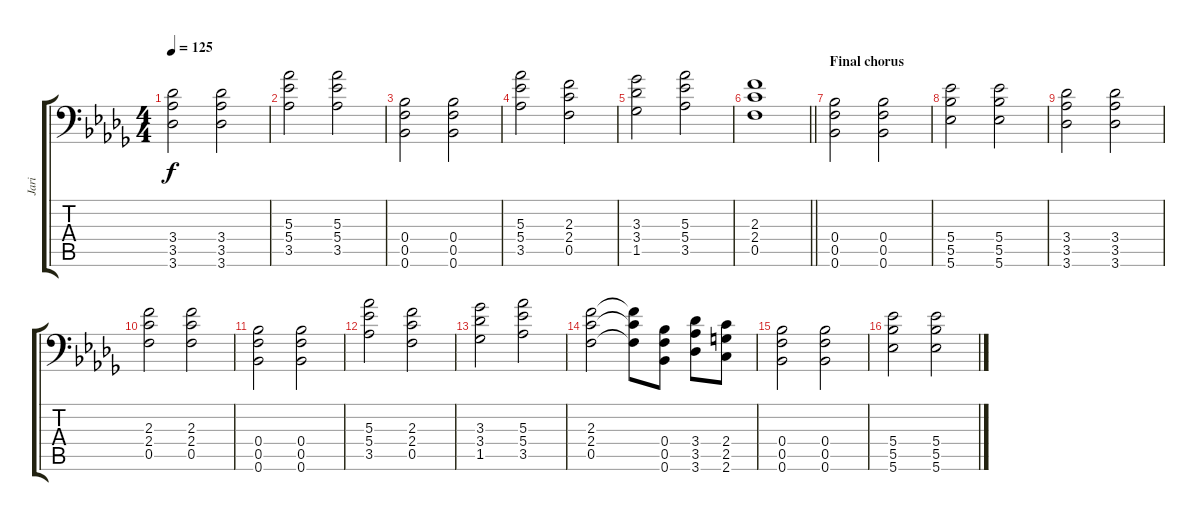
\track ("Jari" "Jari") {instrument distortionguitar}
\staff {score tabs}
\tuning (C4 G3 Eb3 Bb2 F2 Bb1) {hide}
\ts (4 4)
\tempo 125
\clef f4
\ks bbminor
(3.4 3.5 3.6).2{dy f} (3.4 3.5 3.6).2 |
(5.3 5.4 3.5).2 (5.3 5.4 3.5).2 |
(0.4 0.5 0.6).2 (0.4 0.5 0.6).2 |
(5.3 5.4 3.5).2 (2.3 2.4 0.5).2 |
(3.3 3.4 1.5).2 (5.3 5.4 3.5).2 |
\barLineRight lightlight
(2.3 2.4 0.5).1 |
\section ("" "Final chorus")
(0.4 0.5 0.6).2 (0.4 0.5 0.6).2 |
(5.4 5.5 5.6).2 (5.4 5.5 5.6).2 |
(3.4 3.5 3.6).2 (3.4 3.5 3.6).2 |
(2.3 2.4 0.5).2 (2.3 2.4 0.5).2 |
(0.4 0.5 0.6).2 (0.4 0.5 0.6).2 |
(5.3 5.4 3.5).2 (2.3 2.4 0.5).2 |
(3.3 3.4 1.5).2 (5.3 5.4 3.5).2 |
(2.3 2.4 0.5).2 (2.3{t} 2.4{t} 0.5{t}).8 (0.4 0.5 0.6).8 (3.4 3.5 3.6).8 (2.4 2.5 2.6).8 |
(0.4 0.5 0.6).2 (0.4 0.5 0.6).2 |
(5.4 5.5 5.6).2 (5.4 5.5 5.6).2
